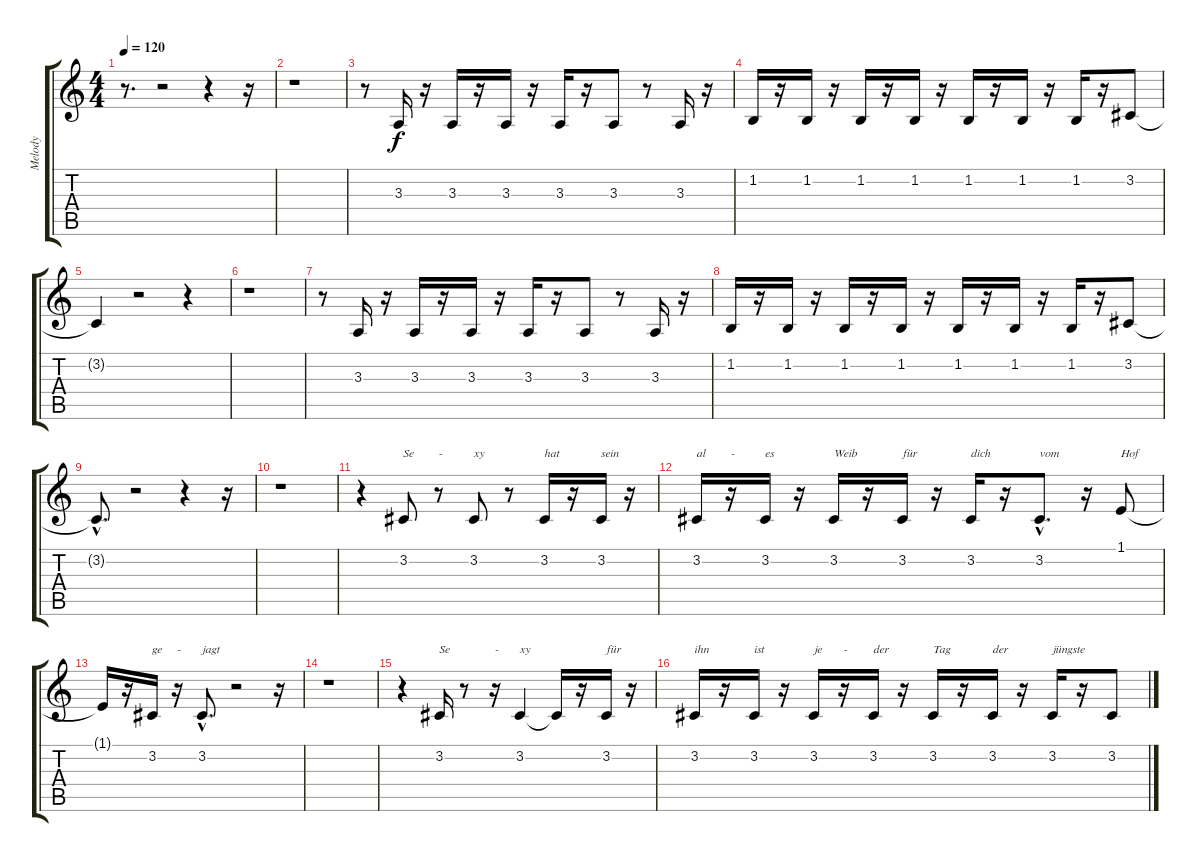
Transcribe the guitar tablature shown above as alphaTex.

\track ("Melody" "Melody") {instrument altosax}
\staff {score tabs}
\tuning (Eb4 Bb3 Gb3 Db3 Ab2 Eb2) {hide}
\ts (4 4)
\tempo 120
\clef g2
\ks c
r.8{d dy f} r.2 r.4 r.16 |
r.1 |
r.8 3.3.16 r.16 3.3.16 r.16 3.3.16 r.16 3.3.16 r.16 3.3.8 r.8 3.3.16 r.16 |
1.2.16 r.16 1.2.16 r.16 1.2.16 r.16 1.2.16 r.16 1.2.16 r.16 1.2.16 r.16 1.2.16 r.16 3.2.8 |
3.2{t}.4 r.2 r.4 |
r.1 |
r.8 3.3.16 r.16 3.3.16 r.16 3.3.16 r.16 3.3.16 r.16 3.3.8 r.8 3.3.16 r.16 |
1.2.16 r.16 1.2.16 r.16 1.2.16 r.16 1.2.16 r.16 1.2.16 r.16 1.2.16 r.16 1.2.16 r.16 3.2.8 |
3.2{hac t}.8{d} r.2 r.4 r.16 |
r.1 |
r.4 3.2.8{txt "Se"} r.8{txt "-"} 3.2.8{txt "xy"} r.8 3.2.16{txt "hat"} r.16 3.2.16{txt "sein"} r.16 |
3.2.16{txt "al"} r.16{txt "-"} 3.2.16{txt "es"} r.16 3.2.16{txt "Weib"} r.16 3.2.16{txt "für"} r.16 3.2.16{txt "dich"} r.16 3.2{hac}.8{d txt "vom"} r.16 1.1.8{txt "Hof"} |
1.1{t}.16 r.16 3.2.16{txt "ge"} r.16{txt "-"} 3.2{hac}.8{d txt "jagt"} r.2 r.16 |
r.1 |
r.4 3.2.16{txt "Se"} r.8 r.16{txt "-"} 3.2.4{txt "xy"} 3.2{t}.16 r.16 3.2.16{txt "für"} r.16 |
3.2.16{txt "ihn"} r.16 3.2.16{txt "ist"} r.16 3.2.16{txt "je"} r.16{txt "-"} 3.2.16{txt "der"} r.16 3.2.16{txt "Tag"} r.16 3.2.16{txt "der"} r.16 3.2.16{txt "jüngste"} r.16 3.2.8
